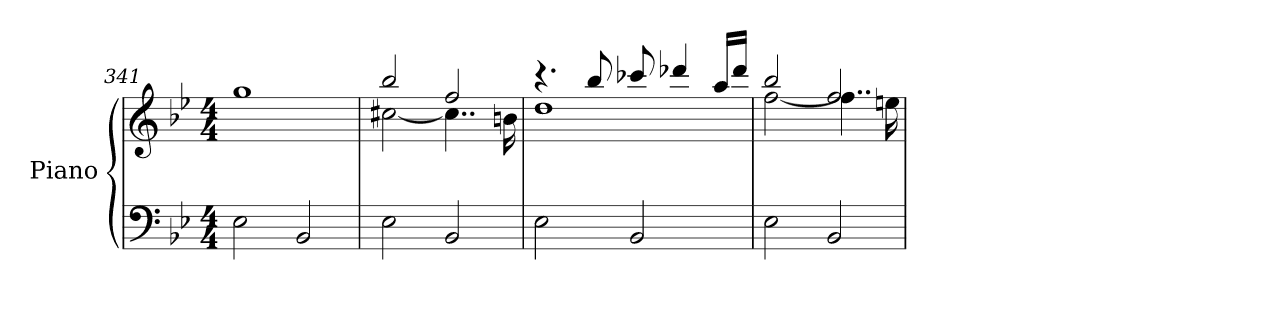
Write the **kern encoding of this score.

**kern	**kern
*part1	*part1
*staff2	*staff1
*I"Piano	*
*I'Pno.	*
*clefF4	*clefG2
*k[b-e-]	*k[b-e-]
*M4/4	*M4/4
=341	=341
2E-\	1gg
2BB-/	.
=342	=342
*	*^
2E-\	2bb-/	[2cc#X\
2BB-/	2ff/	4..cc#\]
.	.	16bn\
=343	=343	=343
2E-\	4.r	1dd
.	8bb-/	.
2BB-/	8ccc-X/	.
.	4ddd-X/	.
.	16aa/LL	.
.	16ddd-/JJ	.
=344	=344	=344
2E-\	2bb-/	[2ff\
2BB-/	2ff/	4..ff\]
.	.	16een\
*	*v	*v
=	=
*-	*-
